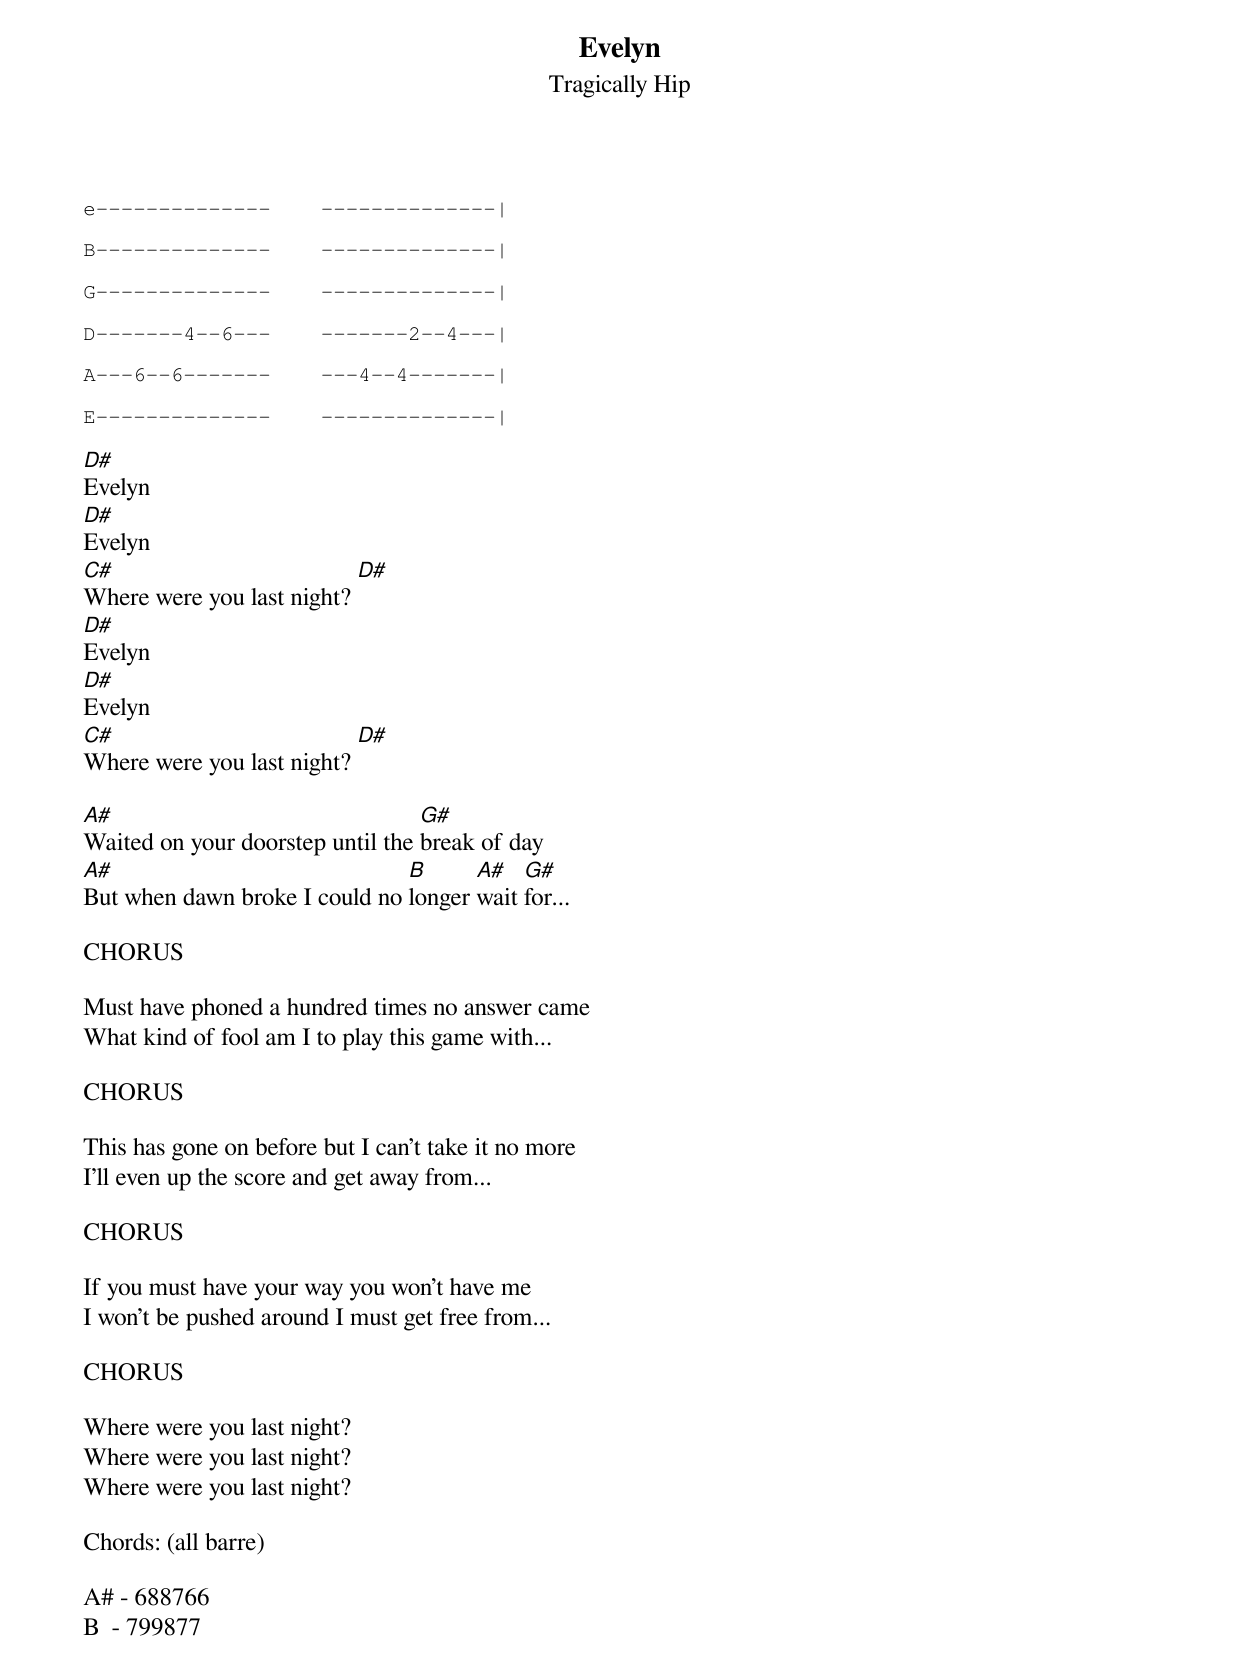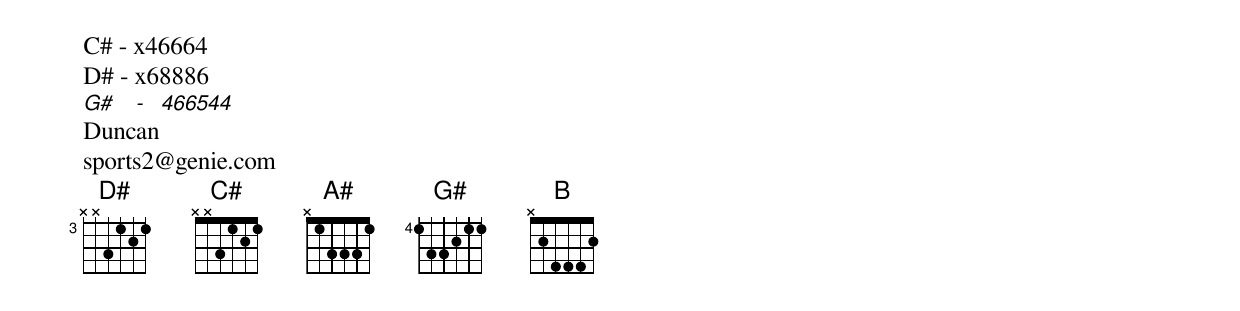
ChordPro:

{t:Evelyn}
{st:Tragically Hip}

{sot}

{eot}
{sot}

{eot}
{sot}
e--------------    --------------|

{eot}
{sot}
B--------------    --------------|

{eot}
{sot}
G--------------    --------------|

{eot}
{sot}
D-------4--6---    -------2--4---|

{eot}
{sot}
A---6--6-------    ---4--4-------|

{eot}
{sot}
E--------------    --------------|

{eot}
[D#]Evelyn
[D#]Evelyn
[C#]Where were you last night? [D#]
[D#]Evelyn
[D#]Evelyn
[C#]Where were you last night? [D#]

[A#]Waited on your doorstep until the [G#]break of day
[A#]But when dawn broke I could no [B]longer [A#]wait [G#]for...

CHORUS

Must have phoned a hundred times no answer came
What kind of fool am I to play this game with...

CHORUS

This has gone on before but I can't take it no more
I'll even up the score and get away from...

CHORUS

If you must have your way you won't have me
I won't be pushed around I must get free from...

CHORUS

Where were you last night?
Where were you last night?
Where were you last night?

Chords: (all barre)

A# - 688766
B  - 799877
C# - x46664
D# - x68886
[G#]   [-]  [466544]
Duncan
sports2@genie.com
